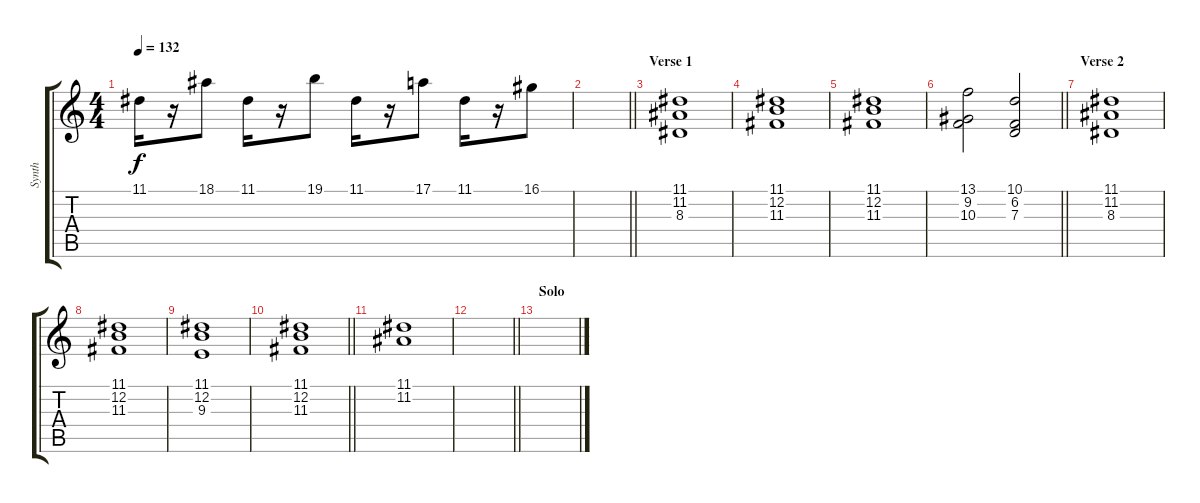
\track ("Synth" "Synth") {instrument stringensemble1}
\staff {score tabs}
\tuning (E4 B3 G3 D3 A2 E2) {hide}
\ts (4 4)
\tempo 132
\clef g2
\ks c
11.1.16{dy f} r.16 18.1.8 11.1.16 r.16 19.1.8 11.1.16 r.16 17.1.8 11.1.16 r.16 16.1.8 |
\barLineRight lightlight
|
\section ("" "Verse 1")
(11.1 11.2 8.3).1 |
(11.1 12.2 11.3).1 |
(11.1 12.2 11.3).1 |
\barLineRight lightlight
(13.1 9.2 10.3).2 (10.1 6.2 7.3).2 |
\section ("" "Verse 2")
(11.1 11.2 8.3).1 |
(11.1 12.2 11.3).1 |
(11.1 12.2 9.3).1 |
\barLineRight lightlight
(11.1 12.2 11.3).1 |
(11.1 11.2).1 |
\barLineRight lightlight
|
\section ("" "Solo")
